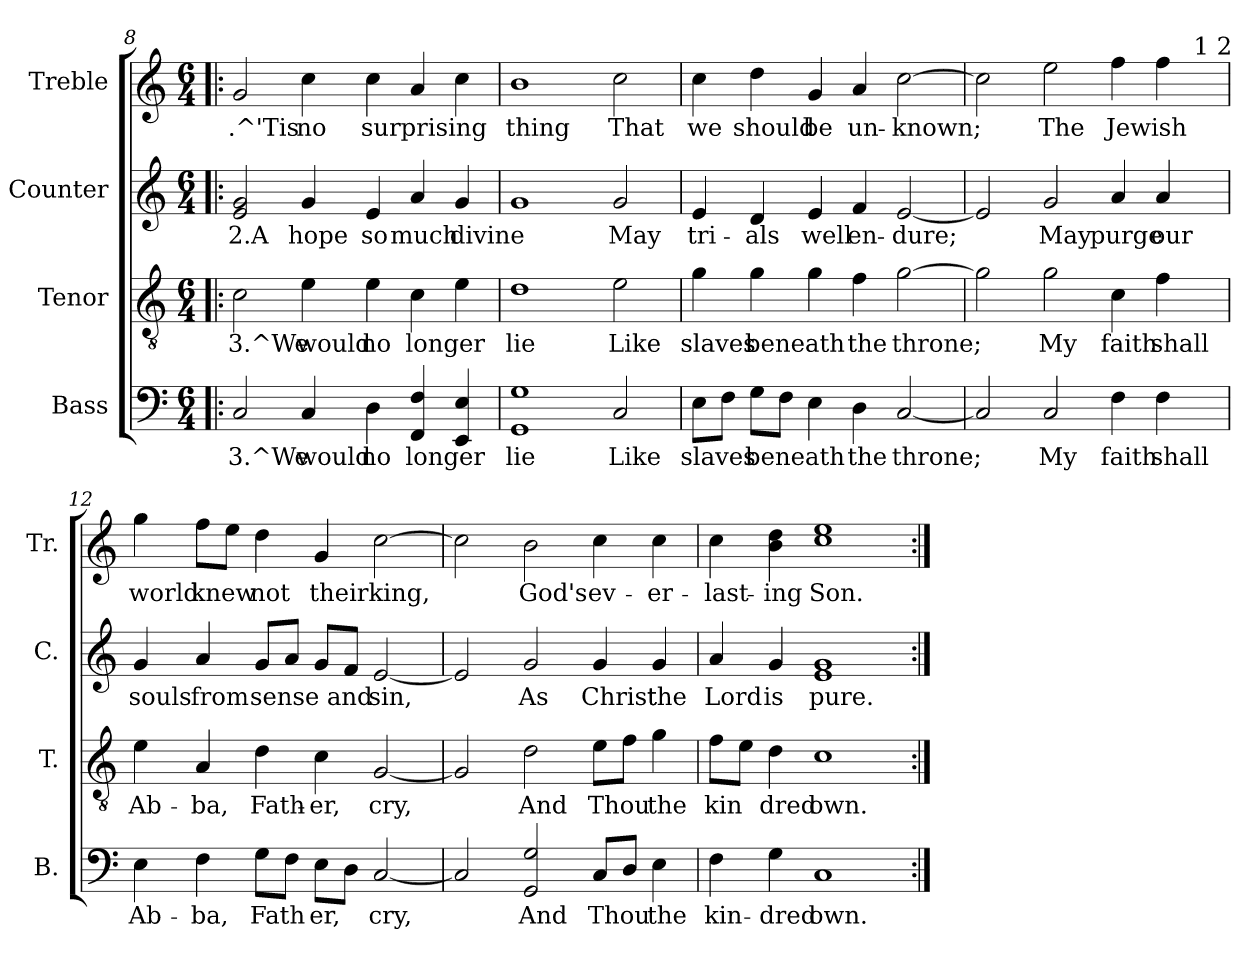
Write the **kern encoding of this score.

**kern	**text	**kern	**text	**kern	**text	**kern	**text
*part4	*part4	*part3	*part3	*part2	*part2	*part1	*part1
*staff4	*staff4	*staff3	*staff3	*staff2	*staff2	*staff1	*staff1
*I"Bass	*	*I"Tenor	*	*I"Counter	*	*I"Treble	*
*I'B.	*	*I'T.	*	*I'C.	*	*I'Tr.	*
!!LO:PB:g=z
*clefF4	*	*clefGv2	*	*clefG2	*	*clefG2	*
*k[]	*	*k[]	*	*k[]	*	*k[]	*
*C:	*	*C:	*	*C:	*	*C:	*
*M6/4	*	*M6/4	*	*M6/4	*	*M6/4	*
=8!|:	=8!|:	=8!|:	=8!|:	=8!|:	=8!|:	=8!|:	=8!|:
!	!LO:LY:a:rj	!	!LO:LY:b:rj	!	!LO:LY:b:rj	!	!LO:LY:b:rj
2C/	3.^We	2c\	3.^We	2e/ 2g/	2.A	2g/	.^'Tis
!	!LO:LY:a:rj	!	!LO:LY:b:rj	!	!LO:LY:b:rj	!	!LO:LY:b:rj
4C/	would	4e\	would	4g/	hope	4cc\	no
!	!LO:LY:a:rj	!	!LO:LY:b:rj	!	!LO:LY:b:rj	!	!LO:LY:b:rj
4D\	no	4e\	no	4e/	so	4cc\	surprising
!	!LO:LY:a:rj	!	!LO:LY:b:rj	!	!LO:LY:b:rj	!	!LO:LY:b:rj
4F/ 4FF/	longer	4c\	longer	4a/	much	4a/	.
!	!LO:LY:a:rj	!	!LO:LY:b:rj	!	!LO:LY:b:rj	!	!LO:LY:b:rj
4E/ 4EE/	.	4e\	.	4g/	divine	4cc\	.
=9	=9	=9	=9	=9	=9	=9	=9
!	!LO:LY:a:rj	!	!LO:LY:b:rj	!	!LO:LY:b:rj	!	!LO:LY:b:rj
1G 1GG	lie	1d	lie	1g	.	1b	thing
!	!LO:LY:a:rj	!	!LO:LY:b:rj	!	!LO:LY:b:rj	!	!LO:LY:b:rj
2C/	Like	2e\	Like	2g/	May	2cc\	That
=10	=10	=10	=10	=10	=10	=10	=10
!	!LO:LY:a:rj	!	!LO:LY:b:rj	!	!LO:LY:b:rj	!	!LO:LY:b:rj
8E\L	slaves	4g\	slaves	4e/	tri-	4cc\	we
!	!LO:LY:a:rj	!	!	!	!	!	!
8F\J	.	.	.	.	.	.	.
!	!LO:LY:a:rj	!	!LO:LY:b:rj	!	!LO:LY:b:rj	!	!LO:LY:b:rj
8G\L	beneath	4g\	beneath	4d/	-als	4dd\	should
!	!LO:LY:a:rj	!	!	!	!	!	!
8F\J	.	.	.	.	.	.	.
!	!LO:LY:a:rj	!	!LO:LY:b:rj	!	!LO:LY:b:rj	!	!LO:LY:b:rj
4E\	.	4g\	.	4e/	well	4g/	be
!	!LO:LY:a:rj	!	!LO:LY:b:rj	!	!LO:LY:b:rj	!	!LO:LY:b:rj
4D\	the	4f\	the	4f/	en-	4a/	un-
!	!LO:LY:a:rj	!	!LO:LY:b:rj	!	!LO:LY:b:rj	!	!LO:LY:b:rj
[<2C/	throne;	[>2g\	throne;	[<2e/	-dure;	[>2cc\	-known;
=11	=11	=11	=11	=11	=11	=11	=11
!	!LO:LY:a:rj	!	!LO:LY:b:rj	!	!LO:LY:b:rj	!	!LO:LY:b:rj
*	*	*	*	*	*	*^	*
2C/]	.	2g\]	.	2e/]	.	2cc\]	1ryy	.
!	!LO:LY:a:rj	!	!LO:LY:b:rj	!	!LO:LY:b:rj	!	!	!LO:LY:b:rj
2C/	My	2g\	My	2g/	May	2ee\	.	The
!	!LO:LY:a:rj	!	!LO:LY:b:rj	!	!LO:LY:b:rj	!	!	!LO:LY:b:rj
4F\	faith	4c\	faith	4a/	purge	4ff\	4..ryy	Jewish
!	!LO:LY:a:rj	!	!LO:LY:b:rj	!	!LO:LY:b:rj	!	!	!LO:LY:b:rj
4F\	shall	4f\	shall	4a/	our	4ff\	.	.
!	!	!	!	!	!	!	!LO:TX:a:t=1 2	!
.	.	.	.	.	.	.	16ryy	.
=12	=12	=12	=12	=12	=12	=12	=12	=12
!	!LO:LY:a:rj	!	!LO:LY:b:rj	!	!LO:LY:b:rj	!	!	!LO:LY:b:rj
*	*	*	*	*	*	*v	*v	*
4E\	Ab-	4e\	Ab-	4g/	souls	4gg\	world
!	!LO:LY:a:rj	!	!LO:LY:b:rj	!	!LO:LY:b:rj	!	!LO:LY:b:rj
4F\	-ba,	4A/	-ba,	4a/	from	8ff\L	knew
!	!	!	!	!	!	!	!LO:LY:b:rj
.	.	.	.	.	.	8ee\J	.
!	!LO:LY:a:rj	!	!LO:LY:b:rj	!	!LO:LY:b:rj	!	!LO:LY:b:rj
8G\L	Fath-	4d\	Fath-	8g/L	sense	4dd\	not
!	!LO:LY:a:rj	!	!	!	!LO:LY:b:rj	!	!
8F\J	--	.	.	8a/J	.	.	.
!	!LO:LY:a:rj	!	!LO:LY:b:rj	!	!LO:LY:b:rj	!	!LO:LY:b:rj
8E\L	-er,	4c\	-er,	8g/L	.	4g/	their
!	!LO:LY:a:rj	!	!	!	!LO:LY:b:rj	!	!
8D\J	.	.	.	8f/J	and	.	.
!	!LO:LY:a:rj	!	!LO:LY:b:rj	!	!LO:LY:b:rj	!	!LO:LY:b:rj
[<2C/	cry,	[<2G/	cry,	[<2e/	sin,	[>2cc\	king,
=13	=13	=13	=13	=13	=13	=13	=13
!	!LO:LY:a:rj	!	!LO:LY:b:rj	!	!LO:LY:b:rj	!	!LO:LY:b:rj
2C/]	.	2G/]	.	2e/]	.	2cc\]	.
!	!LO:LY:a:rj	!	!LO:LY:b:rj	!	!LO:LY:b:rj	!	!LO:LY:b:rj
2G/ 2GG/	And	2d\	And	2g/	As	2b\	God's
!	!LO:LY:a:rj	!	!LO:LY:b:rj	!	!LO:LY:b:rj	!	!LO:LY:b:rj
8C/L	Thou	8e\L	Thou	4g/	Christ	4cc\	ev-
!	!LO:LY:a:rj	!	!LO:LY:b:rj	!	!	!	!
8D/J	.	8f\J	.	.	.	.	.
!	!LO:LY:a:rj	!	!LO:LY:b:rj	!	!LO:LY:b:rj	!	!LO:LY:b:rj
4E\	the	4g\	the	4g/	the	4cc\	-er-
=14	=14	=14	=14	=14	=14	=14	=14
!	!LO:LY:a:rj	!	!LO:LY:b:rj	!	!LO:LY:b:rj	!	!LO:LY:b:rj
4F\	kin-	8f\L	kin-	4a/	Lord	4cc\	-last-
!	!	!	!LO:LY:b:rj	!	!	!	!
.	.	8e\J	--	.	.	.	.
!	!LO:LY:a:rj	!	!LO:LY:b:rj	!	!LO:LY:b:rj	!	!LO:LY:b:rj
4G\	-dred	4d\	-dred	4g/	is	4dd\ 4b\	-ing
!	!LO:LY:a:rj	!	!LO:LY:b:rj	!	!LO:LY:b:rj	!	!LO:LY:b:rj
1C	own.	1c	own.	1e 1g	pure.	1ee 1cc	Son.
=:|!	=:|!	=:|!	=:|!	=:|!	=:|!	=:|!	=:|!
*-	*-	*-	*-	*-	*-	*-	*-
